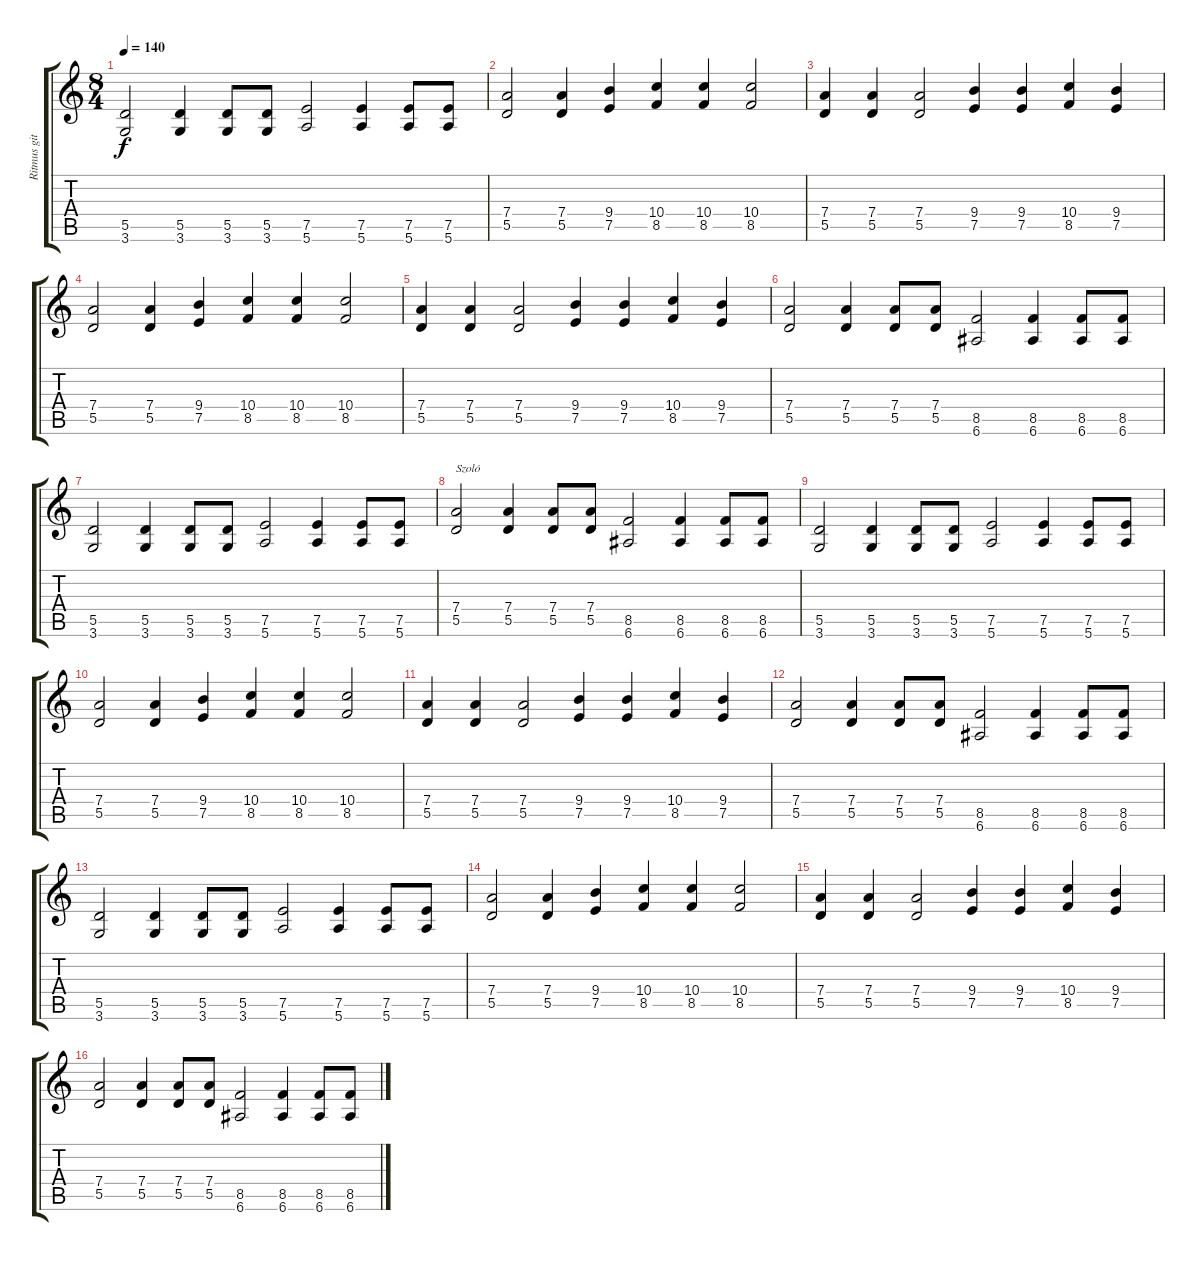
\track ("Ritmus gitár" "Ritmus git") {instrument distortionguitar}
\staff {score tabs}
\tuning (E4 B3 G3 D3 A2 E2) {hide}
\ts (8 4)
\tempo 140
\clef g2
\ks c
(5.5 3.6).2{dy f} (5.5 3.6).4 (5.5 3.6).8 (5.5 3.6).8 (7.5 5.6).2 (7.5 5.6).4 (7.5 5.6).8 (7.5 5.6).8 |
(7.4 5.5).2 (7.4 5.5).4 (9.4 7.5).4 (10.4 8.5).4 (10.4 8.5).4 (10.4 8.5).2 |
(7.4 5.5).4 (7.4 5.5).4 (7.4 5.5).2 (9.4 7.5).4 (9.4 7.5).4 (10.4 8.5).4 (9.4 7.5).4 |
(7.4 5.5).2 (7.4 5.5).4 (9.4 7.5).4 (10.4 8.5).4 (10.4 8.5).4 (10.4 8.5).2 |
(7.4 5.5).4 (7.4 5.5).4 (7.4 5.5).2 (9.4 7.5).4 (9.4 7.5).4 (10.4 8.5).4 (9.4 7.5).4 |
(7.4 5.5).2 (7.4 5.5).4 (7.4 5.5).8 (7.4 5.5).8 (8.5 6.6).2 (8.5 6.6).4 (8.5 6.6).8 (8.5 6.6).8 |
(5.5 3.6).2 (5.5 3.6).4 (5.5 3.6).8 (5.5 3.6).8 (7.5 5.6).2 (7.5 5.6).4 (7.5 5.6).8 (7.5 5.6).8 |
(7.4 5.5).2{txt "Szoló"} (7.4 5.5).4 (7.4 5.5).8 (7.4 5.5).8 (8.5 6.6).2 (8.5 6.6).4 (8.5 6.6).8 (8.5 6.6).8 |
(5.5 3.6).2 (5.5 3.6).4 (5.5 3.6).8 (5.5 3.6).8 (7.5 5.6).2 (7.5 5.6).4 (7.5 5.6).8 (7.5 5.6).8 |
(7.4 5.5).2 (7.4 5.5).4 (9.4 7.5).4 (10.4 8.5).4 (10.4 8.5).4 (10.4 8.5).2 |
(7.4 5.5).4 (7.4 5.5).4 (7.4 5.5).2 (9.4 7.5).4 (9.4 7.5).4 (10.4 8.5).4 (9.4 7.5).4 |
(7.4 5.5).2 (7.4 5.5).4 (7.4 5.5).8 (7.4 5.5).8 (8.5 6.6).2 (8.5 6.6).4 (8.5 6.6).8 (8.5 6.6).8 |
(5.5 3.6).2 (5.5 3.6).4 (5.5 3.6).8 (5.5 3.6).8 (7.5 5.6).2 (7.5 5.6).4 (7.5 5.6).8 (7.5 5.6).8 |
(7.4 5.5).2 (7.4 5.5).4 (9.4 7.5).4 (10.4 8.5).4 (10.4 8.5).4 (10.4 8.5).2 |
(7.4 5.5).4 (7.4 5.5).4 (7.4 5.5).2 (9.4 7.5).4 (9.4 7.5).4 (10.4 8.5).4 (9.4 7.5).4 |
(7.4 5.5).2 (7.4 5.5).4 (7.4 5.5).8 (7.4 5.5).8 (8.5 6.6).2 (8.5 6.6).4 (8.5 6.6).8 (8.5 6.6).8
